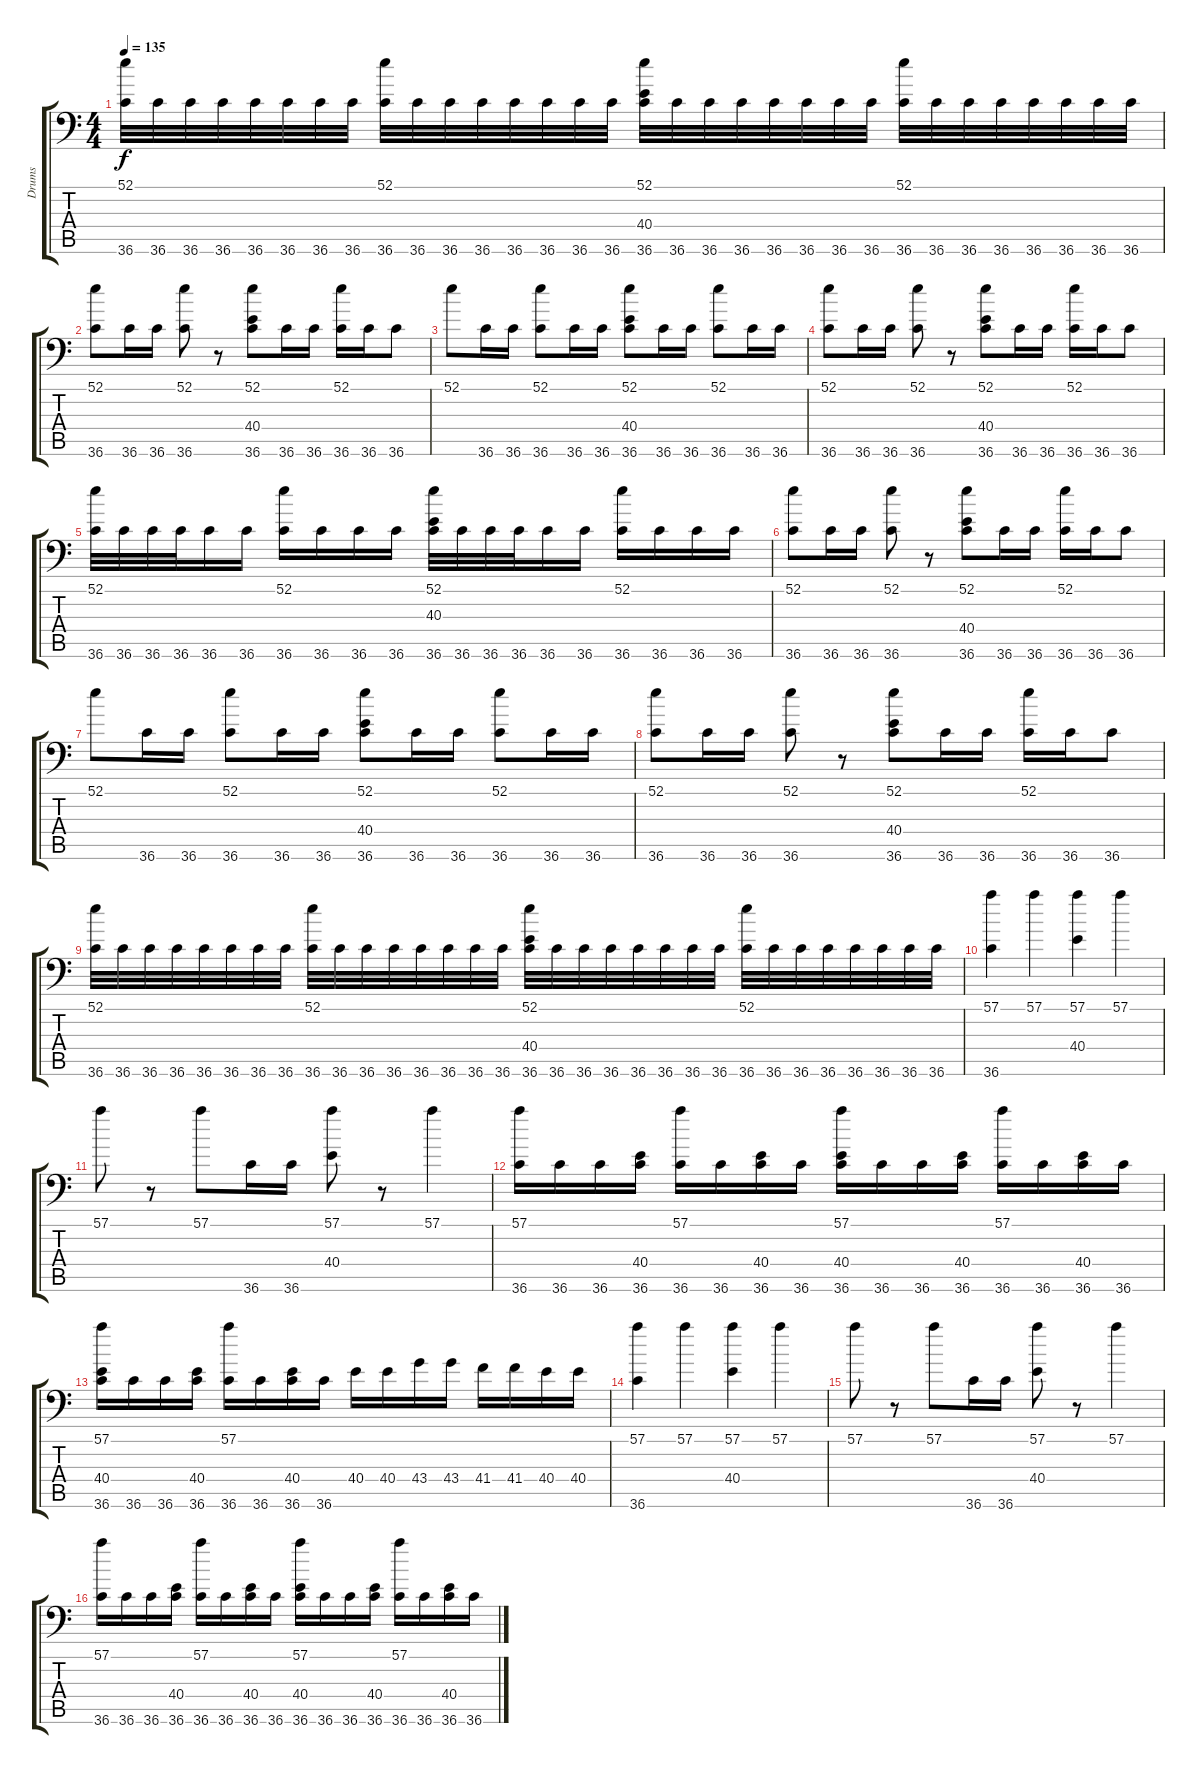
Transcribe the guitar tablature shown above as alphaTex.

\track ("Drums" "Drums") {instrument acousticgrandpiano}
\staff {score tabs}
\tuning (C-1 C-1 C-1 C-1 C-1 C-1) {hide}
\ts (4 4)
\tempo 135
\clef f4
\ks c
(52.1 36.6).32{dy f} 36.6.32 36.6.32 36.6.32 36.6.32 36.6.32 36.6.32 36.6.32 (52.1 36.6).32 36.6.32 36.6.32 36.6.32 36.6.32 36.6.32 36.6.32 36.6.32 (52.1 40.4 36.6).32 36.6.32 36.6.32 36.6.32 36.6.32 36.6.32 36.6.32 36.6.32 (52.1 36.6).32 36.6.32 36.6.32 36.6.32 36.6.32 36.6.32 36.6.32 36.6.32 |
(52.1 36.6).8 36.6.16 36.6.16 (52.1 36.6).8 r.8 (52.1 40.4 36.6).8 36.6.16 36.6.16 (52.1 36.6).16 36.6.16 36.6.8 |
52.1.8 36.6.16 36.6.16 (52.1 36.6).8 36.6.16 36.6.16 (52.1 40.4 36.6).8 36.6.16 36.6.16 (52.1 36.6).8 36.6.16 36.6.16 |
(52.1 36.6).8 36.6.16 36.6.16 (52.1 36.6).8 r.8 (52.1 40.4 36.6).8 36.6.16 36.6.16 (52.1 36.6).16 36.6.16 36.6.8 |
(52.1 36.6).32 36.6.32 36.6.32 36.6.32 36.6.16 36.6.16 (52.1 36.6).16 36.6.16 36.6.16 36.6.16 (52.1 40.3 36.6).32 36.6.32 36.6.32 36.6.32 36.6.16 36.6.16 (52.1 36.6).16 36.6.16 36.6.16 36.6.16 |
(52.1 36.6).8 36.6.16 36.6.16 (52.1 36.6).8 r.8 (52.1 40.4 36.6).8 36.6.16 36.6.16 (52.1 36.6).16 36.6.16 36.6.8 |
52.1.8 36.6.16 36.6.16 (52.1 36.6).8 36.6.16 36.6.16 (52.1 40.4 36.6).8 36.6.16 36.6.16 (52.1 36.6).8 36.6.16 36.6.16 |
(52.1 36.6).8 36.6.16 36.6.16 (52.1 36.6).8 r.8 (52.1 40.4 36.6).8 36.6.16 36.6.16 (52.1 36.6).16 36.6.16 36.6.8 |
(52.1 36.6).32 36.6.32 36.6.32 36.6.32 36.6.32 36.6.32 36.6.32 36.6.32 (52.1 36.6).32 36.6.32 36.6.32 36.6.32 36.6.32 36.6.32 36.6.32 36.6.32 (52.1 40.4 36.6).32 36.6.32 36.6.32 36.6.32 36.6.32 36.6.32 36.6.32 36.6.32 (52.1 36.6).32 36.6.32 36.6.32 36.6.32 36.6.32 36.6.32 36.6.32 36.6.32 |
(57.1 36.6).4 57.1.4 (57.1 40.4).4 57.1.4 |
57.1.8 r.8 57.1.8 36.6.16 36.6.16 (57.1 40.4).8 r.8 57.1.4 |
(57.1 36.6).16 36.6.16 36.6.16 (40.4 36.6).16 (57.1 36.6).16 36.6.16 (40.4 36.6).16 36.6.16 (57.1 40.4 36.6).16 36.6.16 36.6.16 (40.4 36.6).16 (57.1 36.6).16 36.6.16 (40.4 36.6).16 36.6.16 |
(57.1 40.4 36.6).16 36.6.16 36.6.16 (40.4 36.6).16 (57.1 36.6).16 36.6.16 (40.4 36.6).16 36.6.16 40.4.16 40.4.16 43.4.16 43.4.16 41.4.16 41.4.16 40.4.16 40.4.16 |
(57.1 36.6).4 57.1.4 (57.1 40.4).4 57.1.4 |
57.1.8 r.8 57.1.8 36.6.16 36.6.16 (57.1 40.4).8 r.8 57.1.4 |
(57.1 36.6).16 36.6.16 36.6.16 (40.4 36.6).16 (57.1 36.6).16 36.6.16 (40.4 36.6).16 36.6.16 (57.1 40.4 36.6).16 36.6.16 36.6.16 (40.4 36.6).16 (57.1 36.6).16 36.6.16 (40.4 36.6).16 36.6.16
